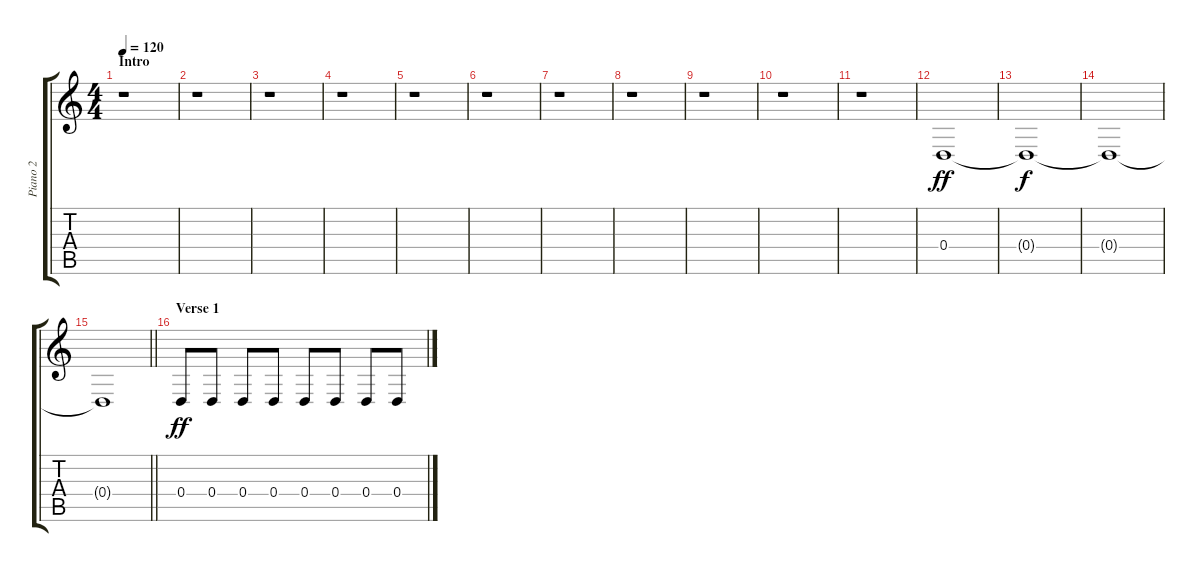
\track ("Piano 2" "Piano 2") {instrument brightacousticpiano}
\staff {score tabs}
\tuning (E4 B3 G3 D3 A2 E2) {hide}
\ts (4 4)
\section ("" "Intro")
\tempo 120
\clef g2
\ks c
r.1{dy ff instrument brightacousticpiano} |
r.1 |
r.1 |
r.1 |
r.1 |
r.1 |
r.1 |
r.1 |
r.1 |
r.1 |
r.1 |
0.4.1 |
0.4{t}.1{dy f} |
0.4{t}.1 |
\barLineRight lightlight
0.4{t}.1 |
\section ("" "Verse 1")
0.4.8{dy ff} 0.4.8 0.4.8 0.4.8 0.4.8 0.4.8 0.4.8 0.4.8
